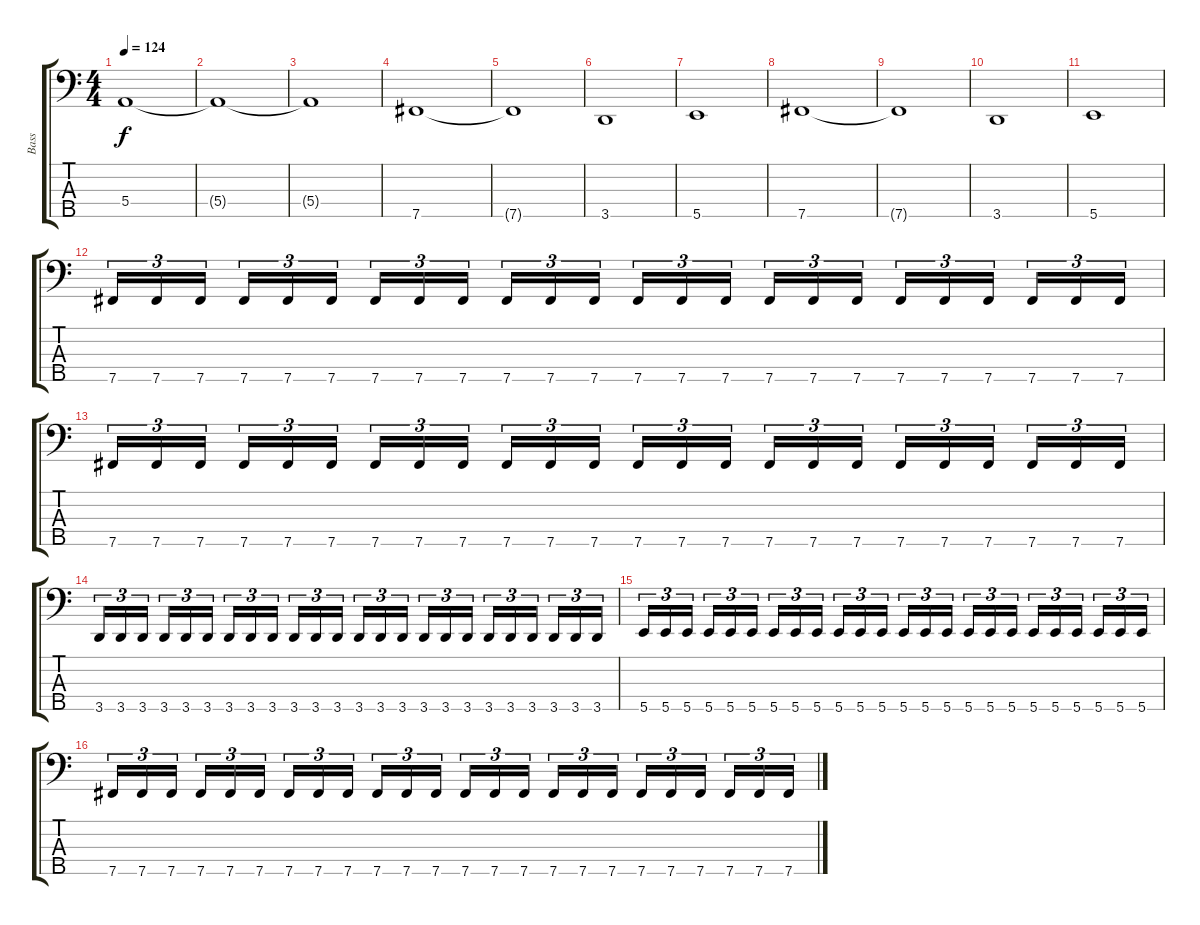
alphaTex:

\track ("Bass" "Bass") {instrument electricbassfinger}
\staff {score tabs}
\tuning (G2 D2 A1 E1 B0) {hide}
\ts (4 4)
\tempo 124
\clef f4
\ks c
5.4{t}.1{dy f} |
5.4{t}.1 |
5.4{t}.1 |
7.5.1 |
7.5{t}.1 |
3.5.1 |
5.5.1 |
7.5.1 |
7.5{t}.1 |
3.5.1 |
5.5.1 |
7.5.16{tu (3 2)} 7.5.16{tu (3 2)} 7.5.16{tu (3 2)} 7.5.16{tu (3 2)} 7.5.16{tu (3 2)} 7.5.16{tu (3 2)} 7.5.16{tu (3 2)} 7.5.16{tu (3 2)} 7.5.16{tu (3 2)} 7.5.16{tu (3 2)} 7.5.16{tu (3 2)} 7.5.16{tu (3 2)} 7.5.16{tu (3 2)} 7.5.16{tu (3 2)} 7.5.16{tu (3 2)} 7.5.16{tu (3 2)} 7.5.16{tu (3 2)} 7.5.16{tu (3 2)} 7.5.16{tu (3 2)} 7.5.16{tu (3 2)} 7.5.16{tu (3 2)} 7.5.16{tu (3 2)} 7.5.16{tu (3 2)} 7.5.16{tu (3 2)} |
7.5.16{tu (3 2)} 7.5.16{tu (3 2)} 7.5.16{tu (3 2)} 7.5.16{tu (3 2)} 7.5.16{tu (3 2)} 7.5.16{tu (3 2)} 7.5.16{tu (3 2)} 7.5.16{tu (3 2)} 7.5.16{tu (3 2)} 7.5.16{tu (3 2)} 7.5.16{tu (3 2)} 7.5.16{tu (3 2)} 7.5.16{tu (3 2)} 7.5.16{tu (3 2)} 7.5.16{tu (3 2)} 7.5.16{tu (3 2)} 7.5.16{tu (3 2)} 7.5.16{tu (3 2)} 7.5.16{tu (3 2)} 7.5.16{tu (3 2)} 7.5.16{tu (3 2)} 7.5.16{tu (3 2)} 7.5.16{tu (3 2)} 7.5.16{tu (3 2)} |
3.5.16{tu (3 2)} 3.5.16{tu (3 2)} 3.5.16{tu (3 2)} 3.5.16{tu (3 2)} 3.5.16{tu (3 2)} 3.5.16{tu (3 2)} 3.5.16{tu (3 2)} 3.5.16{tu (3 2)} 3.5.16{tu (3 2)} 3.5.16{tu (3 2)} 3.5.16{tu (3 2)} 3.5.16{tu (3 2)} 3.5.16{tu (3 2)} 3.5.16{tu (3 2)} 3.5.16{tu (3 2)} 3.5.16{tu (3 2)} 3.5.16{tu (3 2)} 3.5.16{tu (3 2)} 3.5.16{tu (3 2)} 3.5.16{tu (3 2)} 3.5.16{tu (3 2)} 3.5.16{tu (3 2)} 3.5.16{tu (3 2)} 3.5.16{tu (3 2)} |
5.5.16{tu (3 2)} 5.5.16{tu (3 2)} 5.5.16{tu (3 2)} 5.5.16{tu (3 2)} 5.5.16{tu (3 2)} 5.5.16{tu (3 2)} 5.5.16{tu (3 2)} 5.5.16{tu (3 2)} 5.5.16{tu (3 2)} 5.5.16{tu (3 2)} 5.5.16{tu (3 2)} 5.5.16{tu (3 2)} 5.5.16{tu (3 2)} 5.5.16{tu (3 2)} 5.5.16{tu (3 2)} 5.5.16{tu (3 2)} 5.5.16{tu (3 2)} 5.5.16{tu (3 2)} 5.5.16{tu (3 2)} 5.5.16{tu (3 2)} 5.5.16{tu (3 2)} 5.5.16{tu (3 2)} 5.5.16{tu (3 2)} 5.5.16{tu (3 2)} |
7.5.16{tu (3 2)} 7.5.16{tu (3 2)} 7.5.16{tu (3 2)} 7.5.16{tu (3 2)} 7.5.16{tu (3 2)} 7.5.16{tu (3 2)} 7.5.16{tu (3 2)} 7.5.16{tu (3 2)} 7.5.16{tu (3 2)} 7.5.16{tu (3 2)} 7.5.16{tu (3 2)} 7.5.16{tu (3 2)} 7.5.16{tu (3 2)} 7.5.16{tu (3 2)} 7.5.16{tu (3 2)} 7.5.16{tu (3 2)} 7.5.16{tu (3 2)} 7.5.16{tu (3 2)} 7.5.16{tu (3 2)} 7.5.16{tu (3 2)} 7.5.16{tu (3 2)} 7.5.16{tu (3 2)} 7.5.16{tu (3 2)} 7.5.16{tu (3 2)}
